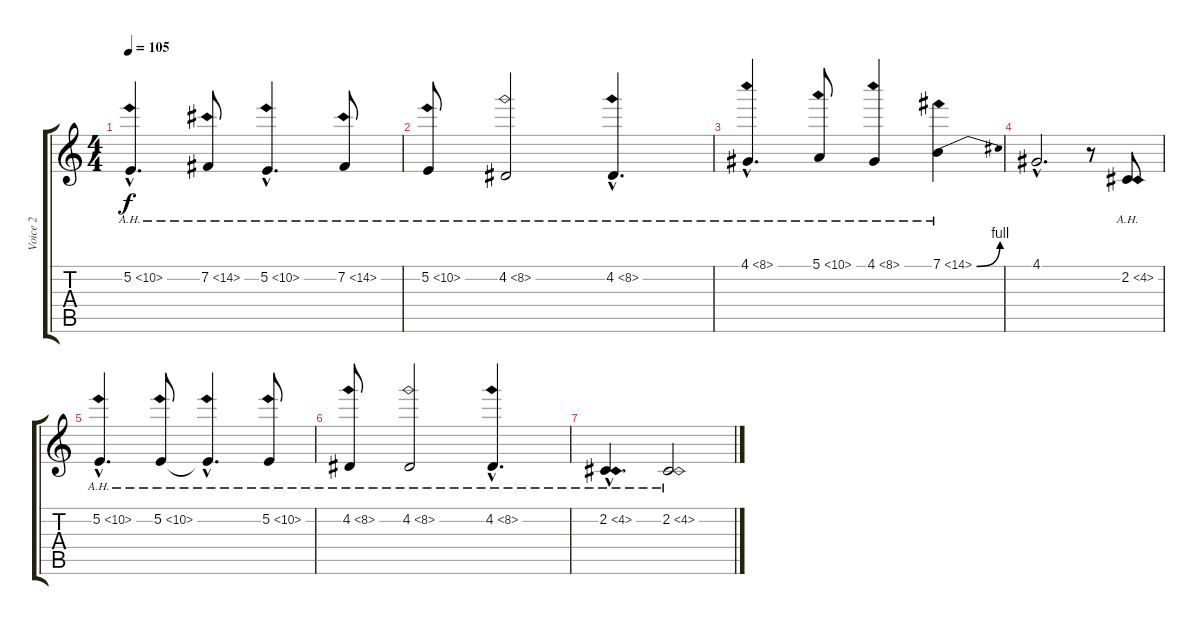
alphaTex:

\track ("Voice 2" "Voice 2") {instrument clarinet}
\staff {score tabs}
\tuning (E4 B3 G3 D3 A2 E2) {hide}
\ts (4 4)
\tempo 105
\clef g2
\ks c
5.2{ah 5 hac}.4{d dy f} 7.2{ah 7}.8 5.2{ah 5 hac}.4{d} 7.2{ah 7}.8 |
5.2{ah 5}.8 4.2{ah 4}.2 4.2{ah 4 hac}.4{d} |
4.1{ah 4 hac}.4{d} 5.1{ah 5}.8 4.1{ah 4}.4 7.1{be (bend 0 0 60 4) ah 7}.4 |
4.1{hac}.2{d} r.8 2.2{ah 2}.8 |
5.2{ah 5 hac}.4{d} 5.2{ah 5}.8 5.2{ah 5 hac t}.4{d} 5.2{ah 5}.8 |
4.2{ah 4}.8 4.2{ah 4}.2 4.2{ah 4 hac}.4{d} |
2.2{ah 2 hac}.4{d} 2.2{ah 2}.2
